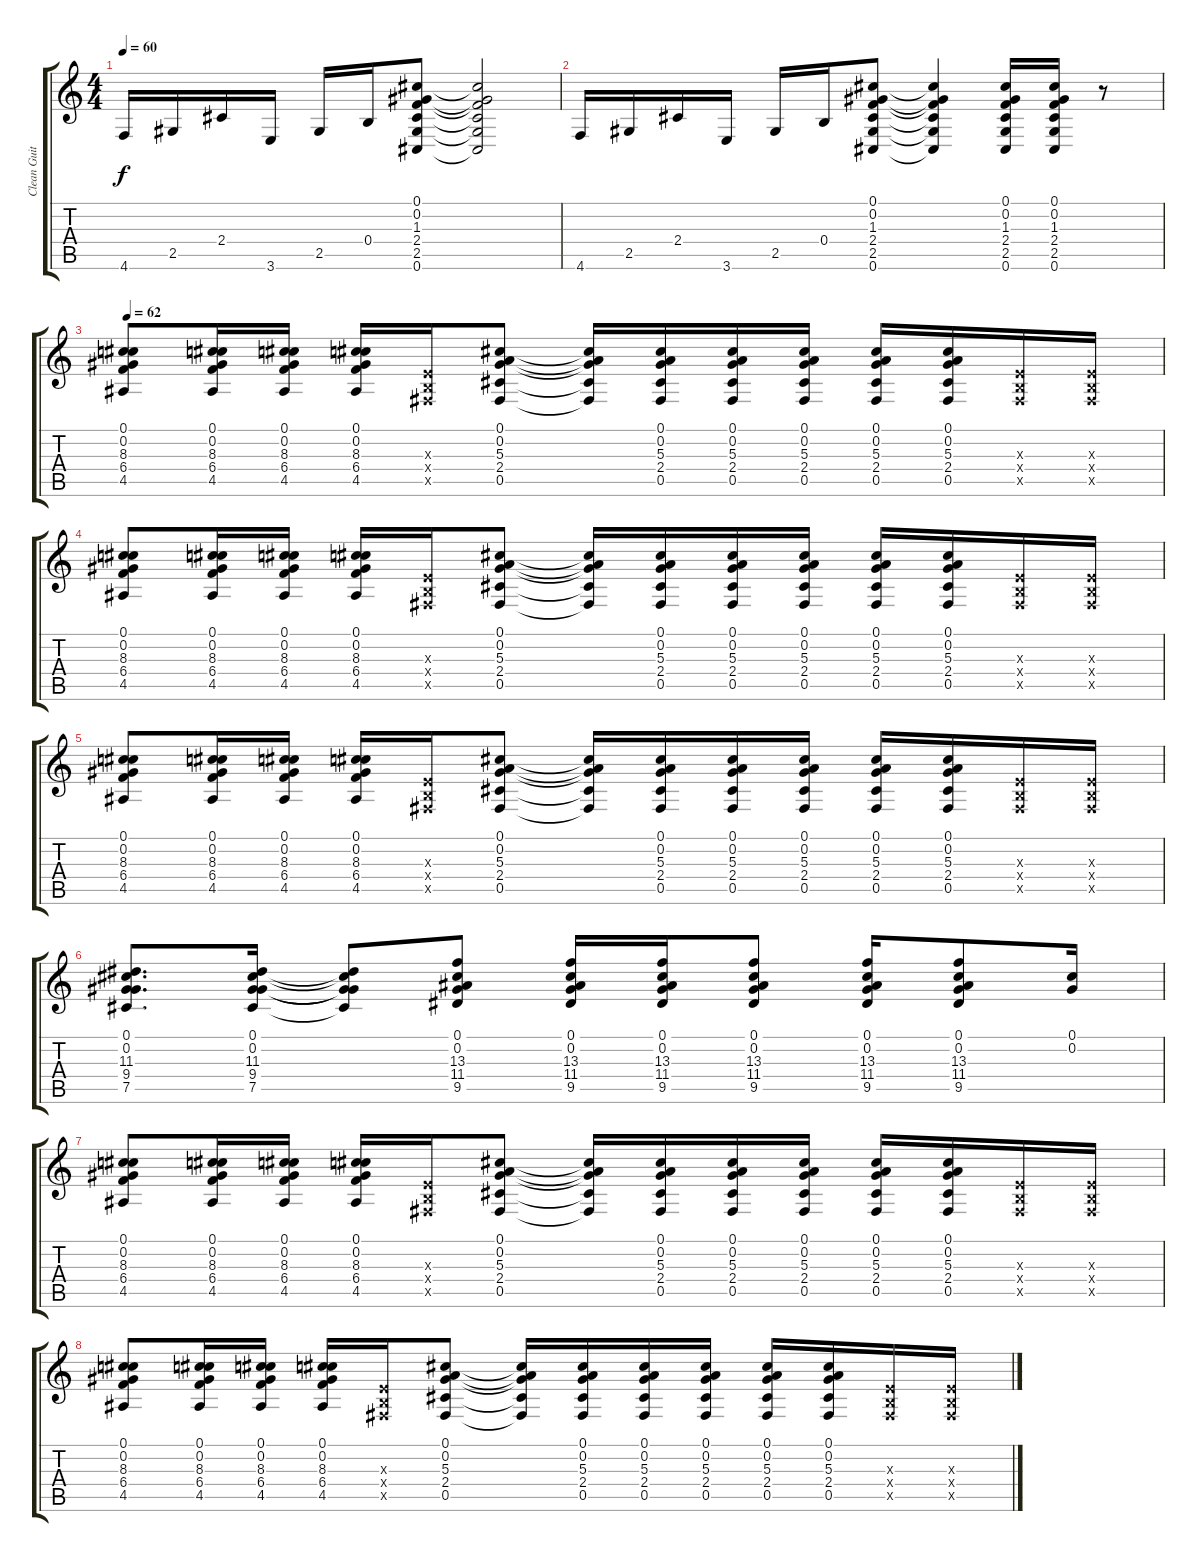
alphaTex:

\track ("Clean Guitar" "Clean Guit") {instrument electricguitarclean}
\staff {score tabs}
\tuning (Db4 Ab3 E3 B2 Gb2 Db2) {hide}
\ts (4 4)
\tempo 60
\clef g2
\ks c
4.6.16{dy f} 2.5.16 2.4.16 3.6.16 2.5.16 0.4.16 (0.1 0.2 1.3 2.4 2.5 0.6).8 (0.1{t} 0.2{t} 1.3{t} 2.4{t} 2.5{t} 0.6{t}).2 |
4.6.16 2.5.16 2.4.16 3.6.16 2.5.16 0.4.16 (0.1 0.2 1.3 2.4 2.5 0.6).8 (0.1{t} 0.2{t} 1.3{t} 2.4{t} 2.5{t} 0.6{t}).4 (0.1 0.2 1.3 2.4 2.5 0.6).16 (0.1 0.2 1.3 2.4 2.5 0.6).16 r.8 |
\tempo 62
(0.1 0.2 8.3 6.4 4.5).8 (0.1 0.2 8.3 6.4 4.5).16 (0.1 0.2 8.3 6.4 4.5).16 (0.1 0.2 8.3 6.4 4.5).16 (0.3{x} 0.4{x} 0.5{x}).16 (0.1 0.2 5.3 2.4 0.5).8 (0.1{t} 0.2{t} 5.3{t} 2.4{t} 0.5{t}).16 (0.1 0.2 5.3 2.4 0.5).16 (0.1 0.2 5.3 2.4 0.5).16 (0.1 0.2 5.3 2.4 0.5).16 (0.1 0.2 5.3 2.4 0.5).16 (0.1 0.2 5.3 2.4 0.5).16 (0.3{x} 0.4{x} 0.5{x}).16 (0.3{x} 0.4{x} 0.5{x}).16 |
(0.1 0.2 8.3 6.4 4.5).8 (0.1 0.2 8.3 6.4 4.5).16 (0.1 0.2 8.3 6.4 4.5).16 (0.1 0.2 8.3 6.4 4.5).16 (0.3{x} 0.4{x} 0.5{x}).16 (0.1 0.2 5.3 2.4 0.5).8 (0.1{t} 0.2{t} 5.3{t} 2.4{t} 0.5{t}).16 (0.1 0.2 5.3 2.4 0.5).16 (0.1 0.2 5.3 2.4 0.5).16 (0.1 0.2 5.3 2.4 0.5).16 (0.1 0.2 5.3 2.4 0.5).16 (0.1 0.2 5.3 2.4 0.5).16 (0.3{x} 0.4{x} 0.5{x}).16 (0.3{x} 0.4{x} 0.5{x}).16 |
(0.1 0.2 8.3 6.4 4.5).8 (0.1 0.2 8.3 6.4 4.5).16 (0.1 0.2 8.3 6.4 4.5).16 (0.1 0.2 8.3 6.4 4.5).16 (0.3{x} 0.4{x} 0.5{x}).16 (0.1 0.2 5.3 2.4 0.5).8 (0.1{t} 0.2{t} 5.3{t} 2.4{t} 0.5{t}).16 (0.1 0.2 5.3 2.4 0.5).16 (0.1 0.2 5.3 2.4 0.5).16 (0.1 0.2 5.3 2.4 0.5).16 (0.1 0.2 5.3 2.4 0.5).16 (0.1 0.2 5.3 2.4 0.5).16 (0.3{x} 0.4{x} 0.5{x}).16 (0.3{x} 0.4{x} 0.5{x}).16 |
(0.1 0.2 11.3 9.4 7.5).8{d} (0.1 0.2 11.3 9.4 7.5).16 (0.1{t} 0.2{t} 11.3{t} 9.4{t} 7.5{t}).8 (0.1 0.2 13.3 11.4 9.5).8 (0.1 0.2 13.3 11.4 9.5).16 (0.1 0.2 13.3 11.4 9.5).16 (0.1 0.2 13.3 11.4 9.5).8 (0.1 0.2 13.3 11.4 9.5).16 (0.1 0.2 13.3 11.4 9.5).8 (0.1 0.2).16 |
(0.1 0.2 8.3 6.4 4.5).8 (0.1 0.2 8.3 6.4 4.5).16 (0.1 0.2 8.3 6.4 4.5).16 (0.1 0.2 8.3 6.4 4.5).16 (0.3{x} 0.4{x} 0.5{x}).16 (0.1 0.2 5.3 2.4 0.5).8 (0.1{t} 0.2{t} 5.3{t} 2.4{t} 0.5{t}).16 (0.1 0.2 5.3 2.4 0.5).16 (0.1 0.2 5.3 2.4 0.5).16 (0.1 0.2 5.3 2.4 0.5).16 (0.1 0.2 5.3 2.4 0.5).16 (0.1 0.2 5.3 2.4 0.5).16 (0.3{x} 0.4{x} 0.5{x}).16 (0.3{x} 0.4{x} 0.5{x}).16 |
(0.1 0.2 8.3 6.4 4.5).8 (0.1 0.2 8.3 6.4 4.5).16 (0.1 0.2 8.3 6.4 4.5).16 (0.1 0.2 8.3 6.4 4.5).16 (0.3{x} 0.4{x} 0.5{x}).16 (0.1 0.2 5.3 2.4 0.5).8 (0.1{t} 0.2{t} 5.3{t} 2.4{t} 0.5{t}).16 (0.1 0.2 5.3 2.4 0.5).16 (0.1 0.2 5.3 2.4 0.5).16 (0.1 0.2 5.3 2.4 0.5).16 (0.1 0.2 5.3 2.4 0.5).16 (0.1 0.2 5.3 2.4 0.5).16 (0.3{x} 0.4{x} 0.5{x}).16 (0.3{x} 0.4{x} 0.5{x}).16
